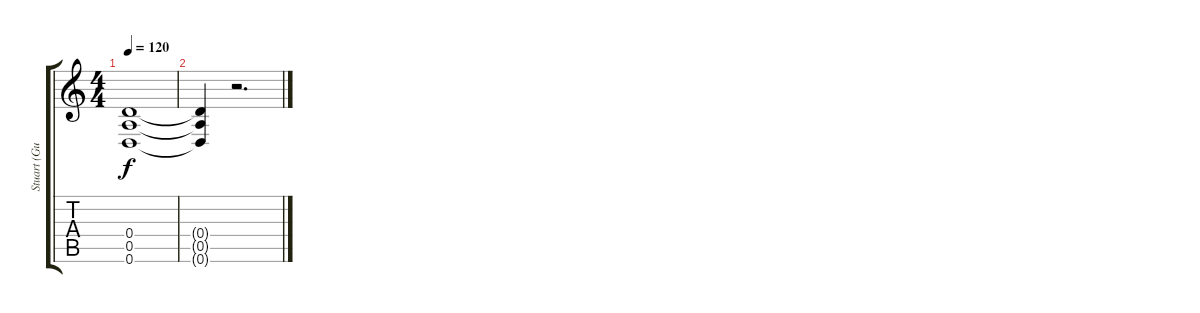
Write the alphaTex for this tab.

\track ("Stuart (Guitar)" "Stuart (Gu") {instrument distortionguitar}
\staff {score tabs}
\tuning (E4 B3 G3 D3 A2 D2) {hide}
\ts (4 4)
\tempo 120
\clef g2
\ks c
(0.4 0.5 0.6).1{dy f} |
(0.4{t} 0.5{t} 0.6{t}).4 r.2{d}
